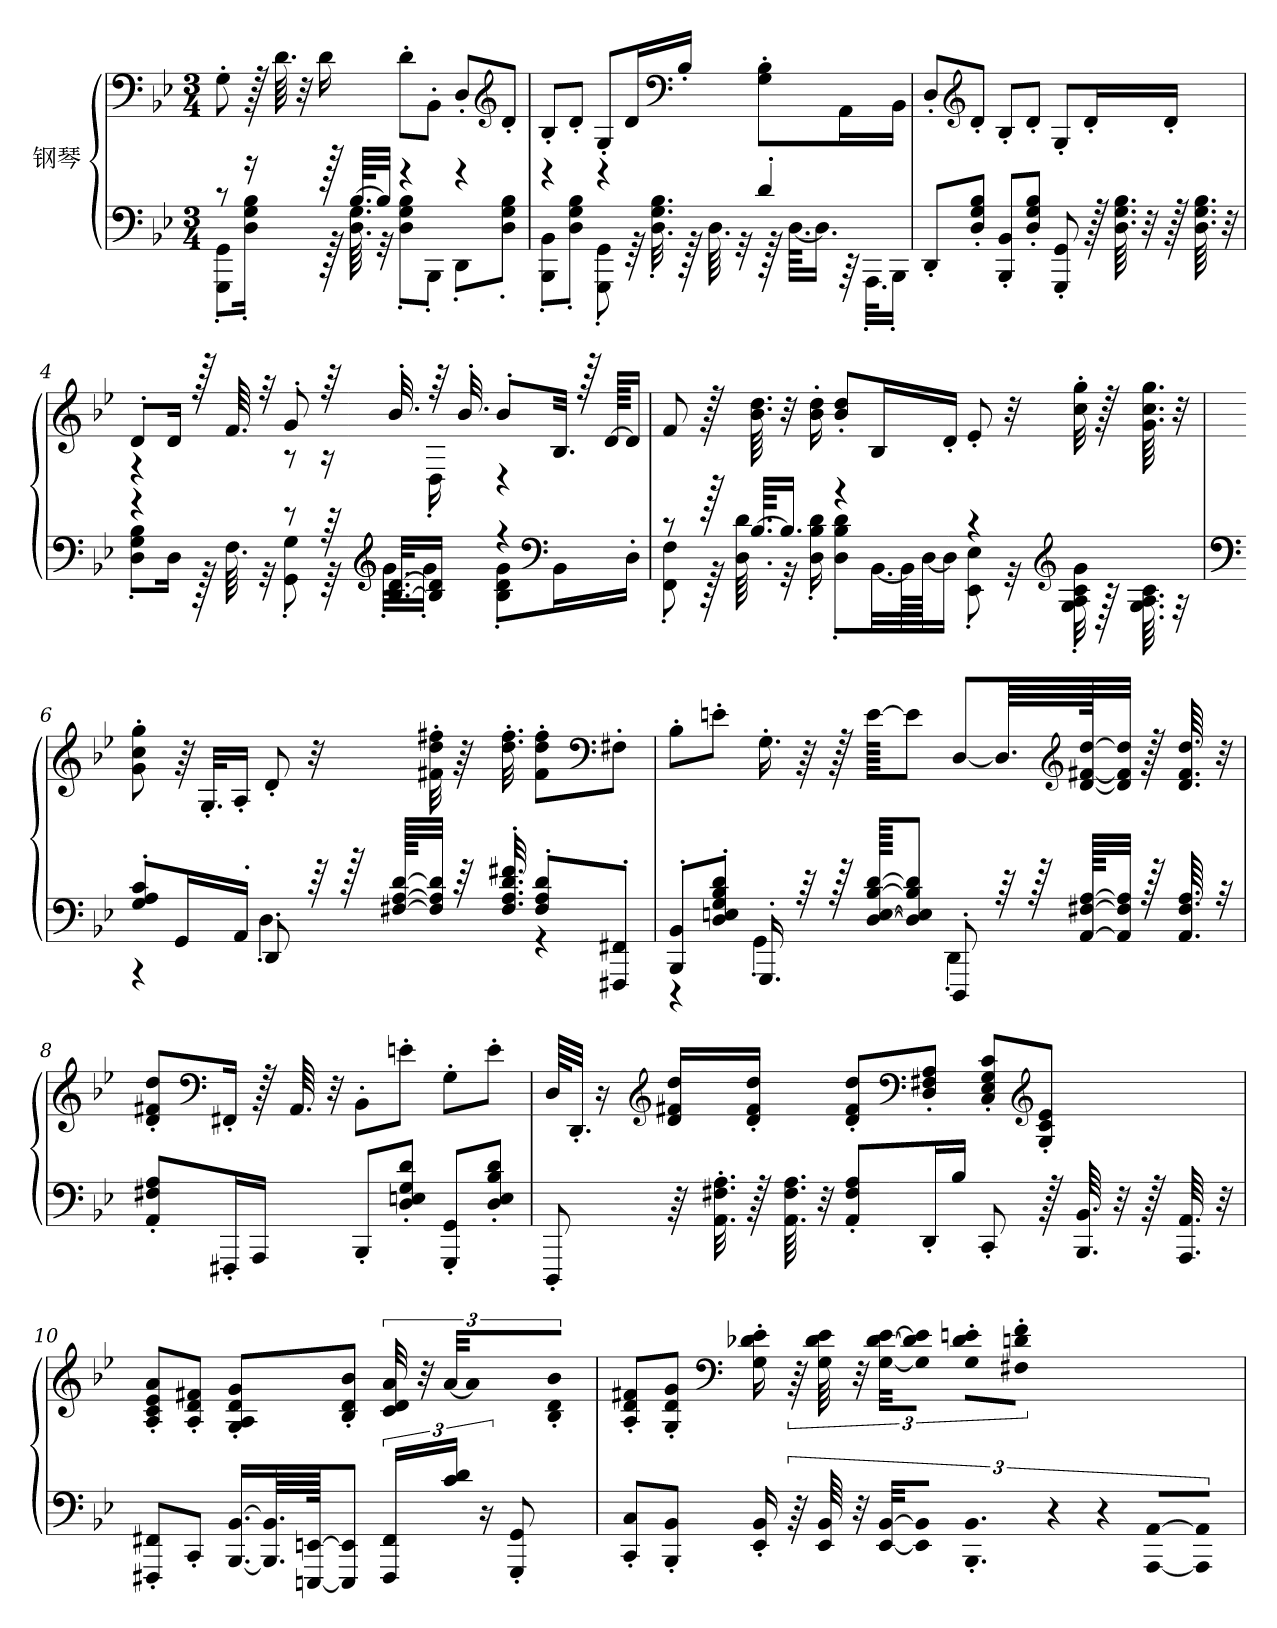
**kern	**kern
*part1	*part1
*staff2	*staff1
*I"钢琴	*
*clefF4	*clefF4
*k[b-e-]	*k[b-e-]
*M3/4	*M3/4
*MM102	*MM102
=1	=1
*^	*
8r	8GGG\' 8GG\'L	8G'\
16r	16D\' 16G\' 16B-\'Jk	128r
.	.	64.d\
.	.	32r
128r	128r	16d\
[64.B-/KLLL	64.D\ 64.G\	.
32B-/JJJ]	32r	.
4r	8D\' 8G\' 8B-\'L	8d'\L
.	8BBB-'\J	8BB-'\J
4r	8DD'\L	8D'/L
*	*	*clefG2
.	8D\' 8G\' 8B-\'J	8d'/J
=2	=2	=2
4r	8BBB-\' 8BB-\'L	8B-'/L
.	8D\' 8G\' 8B-\'J	8d'/J
4r	8GGG\' 8GG\'	8G'/L
.	64r	16d/L
.	32.D\' 32.G\' 32.B-\'	.
*	*	*clefF4
.	128r	16B-'/JJ
.	64.D\	.
.	32r	.
4d'/	128r	8G\' 8B-\'L
.	[64.D\KKLL	.
.	16.D\JJ]	.
.	64r	16AA\L
.	32.AAA'\KLL	.
.	16BBB-'\JJ	16BB-\JJ
*v	*v	*
!!LO:LB:g=z
=3	=3
8DD'/L	8D'/L
*	*clefG2
8D/' 8G/' 8B-/'J	8d'/J
8BBB-/' 8BB-/'L	8B-'/L
8D/' 8G/' 8B-/'J	8d'/J
8GGG/' 8GG/'	8G'/L
128r	16d'/L
64.D\ 64.G\ 64.B-\	.
32r	.
128r	16d'/JJ
64.D\ 64.G\ 64.B-\	.
32r	.
=4	=4
*^	*^
4r	8D\' 8G\' 8B-\'L	8d'/L	4r
.	16D\Jk	16d/Jk	.
.	128r	128r	.
.	64.F\	64.f/	.
.	32r	32r	.
8r	8GG\' 8G\'	8g'/	8r
64r	64r	64r	16r
*clefG2	*	*	*
[32.B-/ [32.d/KLL	32.g'\KLL	32.b-'/	.
16B-/] 16d/]JJ	16g'\JJ	64r	16D'\
.	.	32.b-'/	.
4r	8B-\' 8d\' 8g\'L	8b-'/L	4r
*clefF4	*	*	*
.	16BB-\L	32.B-/Jkk	.
.	.	128r	.
.	.	[128d/KKKLL	.
.	16D'\JJ	16d/JJ]	.
*	*	*v	*v
!!LO:LB:g=z
=5	=5	=5
8r	8FF\' 8F\'	8f/
128r	128r	128r
[64.B-/KKLL	64.D\ 64.d\	64.b-\ 64.dd\
16.B-/JJ]	32r	32r
.	16D\' 16B-\' 16d\'	16b-\' 16dd\'
4r	8D\' 8B-\' 8d\'L	8b-/' 8dd/'L
.	[32.BB-\LL	16B-/L
.	128BB-\LL]	.
.	[128D\JJJ	.
.	16D\JJ]	16d'/JJ
4r	8EE-\' 8E-\'	8e-'/
.	32r	32r
*clefG2	*	*
.	32G\' 32A\' 32c\' 32g\'	32cc\' 32gg\'
.	128r	128r
.	64.G\ 64.A\ 64.c\	64.g\ 64.cc\ 64.gg\
.	32r	32r
!!LO:LB:g=z
=6	=6	=6
*clefF4	*	*
8G/' 8A/' 8c/'L	4r	8g\' 8cc\' 8gg\'
16GG/L	.	64r
.	.	32.G'/KLL
16AA'/JJ	.	16A'/JJ
8DD'/	4D'\	8d'/
64r	.	32r
128r	.	.
[128F#X/ [128A/ [128d/KKLLL	.	.
32F#/] 32A/] 32d/]JJJ	.	32f#X\' 32dd\' 32ff#X\'
64r	.	64r
32.F#/' 32.A/' 32.d/' 32.f#X/'	.	32.dd\' 32.ff#\'
8F#/' 8A/' 8d/'L	4r	8f#\' 8dd\' 8ff#\'L
*	*	*clefF4
8FFF#X/' 8FF#X/'J	.	8F#X'\J
=7	=7	=7
8BBB-/' 8BB-/'L	4r	8B-'\L
8D/' 8En/' 8G/' 8B-/' 8d/'J	.	8en'\J
16.GGG'/	4GG'\	16.G'\
64r	.	64r
128r	.	128r
[128D/ [128E/ [128B-/ [128d/KKKKL	.	[128e\KKKKL
8D/] 8E/] 8B-/] 8d/]J	.	8e\J]
8DDD'/	4DD'\	[8D/L
64r	.	64.D/LLL]
128r	.	.
*	*	*clefG2
[128AA/ [128F#X/ [128A/KKLLL	.	[128d/ [128f#X/ [128dd/JK
32AA/] 32F#/] 32A/]JJJ	.	32d/] 32f#/] 32dd/]JJJ
128r	.	128r
64.AA/ 64.F#/ 64.A/	.	64.d/ 64.f#/ 64.dd/
32r	.	32r
*v	*v	*
!!LO:LB:g=z
=8	=8
8AA/' 8F#X/' 8A/'L	8d/' 8f#X/' 8dd/'L
*	*clefF4
16FFF#X'/L	16FF#X'/Jk
16AAA/JJ	128r
.	64.AA/
.	32r
8BBB-'/L	8BB-'\L
8D/' 8En/' 8G/' 8d/'J	8en'\J
8GGG/' 8GG/'L	8G'\L
8D/' 8E/' 8B-/' 8d/'J	8e'\J
=9	=9
8DDD'/	64D/KLLL
.	32.DD'/JJJ
.	16r
*	*clefG2
64r	16d/ 16f#X/ 16dd/LL
32.AA\' 32.F#X\' 32.A\'	.
128r	16d/' 16f#/' 16dd/'JJ
64.AA\ 64.F#\ 64.A\	.
32r	.
8AA/' 8F#/' 8A/'L	8d/' 8f#/' 8dd/'L
*	*clefF4
16DD'/L	8D/' 8F#X/' 8A/'J
16B-/JJ	.
8CC'/	8C/' 8E-/' 8G/' 8c/'L
*	*clefG2
128r	8G/' 8c/' 8e-/'J
64.BBB-/ 64.BB-/	.
32r	.
128r	.
64.AAA/ 64.AA/	.
32r	.
!!LO:LB:g=z
=10	=10
8FFF#X/' 8FF#X/'L	8A/' 8c/' 8e-/' 8a/'L
8CC'/J	8A/' 8d/' 8f#X/'J
[16.BBB-/ [16.BB-/LL	8G/' 8A/' 8d/' 8g/'L
64.BBB-/] 64.BB-/]LL	.
[128EEEn/ [128EEn/JJJK	.
8EEE/] 8EE/]J	8B-/' 8d/' 8b-/'J
24FFF#/ 24FF#/LL	48c/ 48d/ 48a/
.	48r
24c/ 24d/JJ	[48a/KLL
.	16a/J]
24r	.
8GGG/' 8GG/'	8B-/' 8d/' 8b-/'J
=11	=11
8CC/' 8C/'L	8A/' 8d/' 8f#X/'L
8BBB-/' 8BB-/'J	8G/' 8d/' 8g/'J
*	*clefF4
16EE-/' 16BB-/'	16G\' 16d-X\' 16e-\'
96r	96r
96EE-/ 96BB-/	96G\ 96d-\ 96e-\
48r	48r
[48EE-/ [48BB-/KKL	[48G\ [48d-\ [48e-\KKL
8EE-/] 8BB-/]J	8G\] 8d-\] 8e-\]J
16.BBB-/' 16.BB-/'	8G\' 8d-\' 8en\'L
64r	.
128r	.
[128AAA/ [128AA/KKKKL	.
8AAA/] 8AA/]J	8F#X\' 8dn\' 8f#\'J
=	=
*-	*-
